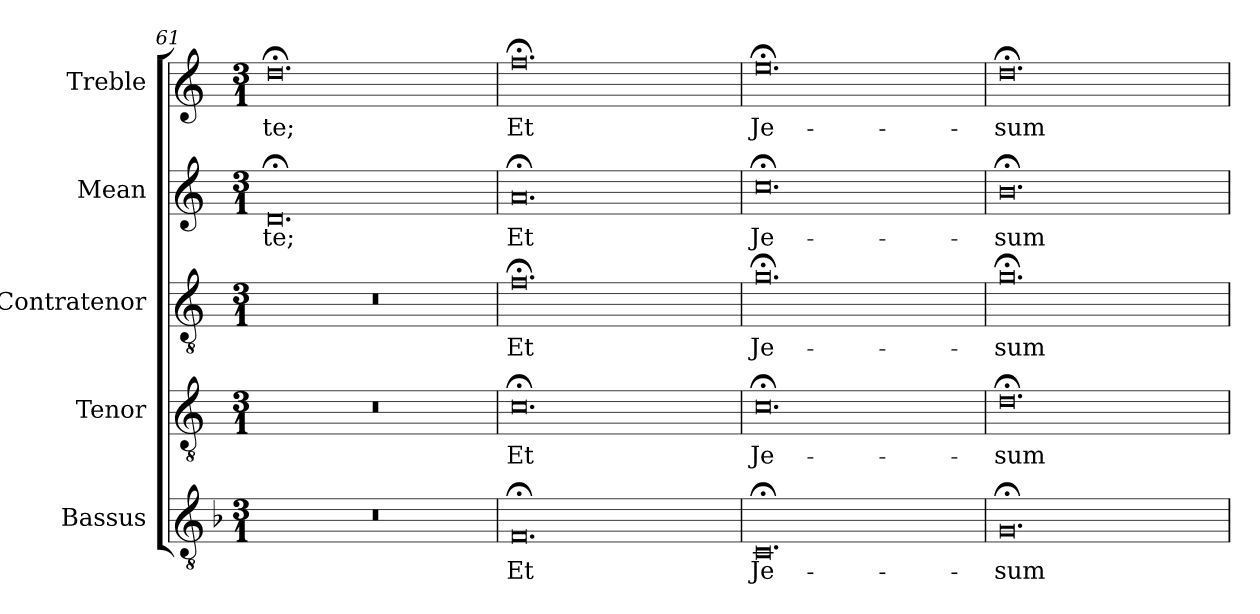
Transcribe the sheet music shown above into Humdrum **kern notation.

**kern	**text	**kern	**text	**kern	**text	**kern	**text	**kern	**text
*part5	*part5	*part4	*part4	*part3	*part3	*part2	*part2	*part1	*part1
*staff5	*staff5	*staff4	*staff4	*staff3	*staff3	*staff2	*staff2	*staff1	*staff1
*I"Bassus	*	*I"Tenor	*	*I"Contratenor	*	*I"Mean	*	*I"Treble	*
*I'B.	*	*I'T.	*	*I'Ct.	*	*I'M.	*	*I'Tr.	*
*clefGv2	*	*clefGv2	*	*clefGv2	*	*clefG2	*	*clefG2	*
*ITrd7c12	*	*ITrd7c12	*	*ITrd7c12	*	*	*	*	*
*k[b-]	*	*k[]	*	*k[]	*	*k[]	*	*k[]	*
*F:	*	*	*	*C:	*	*C:	*	*C:	*
*M3/1	*	*M3/1	*	*M3/1	*	*M3/1	*	*M3/1	*
=61	=61	=61	=61	=61	=61	=61	=61	=61	=61
!LO:N:vis=1	!	!LO:N:vis=1	!	!LO:N:vis=1	!	!	!	!	!
!	!	!	!	!	!	!	!LO:LY:b:color=#000000	!	!
!	!	!	!	!	!	!	!	!	!LO:LY:b:color=#000000
0.r	.	0.r	.	0.r	.	0.d;i	-te;	0.dd;i	-te;
!!LO:LB:g=z
=62	=62	=62	=62	=62	=62	=62	=62	=62	=62
!	!LO:LY:b:color=#000000	!	!	!	!	!	!	!	!
!	!	!	!LO:LY:b:color=#000000	!	!	!	!	!	!
!	!	!	!	!	!LO:LY:b:color=#000000	!	!	!	!
!	!	!	!	!	!	!	!LO:LY:b:color=#000000	!	!
!	!	!	!	!	!	!	!	!	!LO:LY:b:color=#000000
0.FF;i	Et	0.C;i	Et	0.F;i	Et	0.a;i	Et	0.ff;i	Et
=63	=63	=63	=63	=63	=63	=63	=63	=63	=63
!	!LO:LY:b:color=#000000	!	!	!	!	!	!	!	!
!	!	!	!LO:LY:b:color=#000000	!	!	!	!	!	!
!	!	!	!	!	!LO:LY:b:color=#000000	!	!	!	!
!	!	!	!	!	!	!	!LO:LY:b:color=#000000	!	!
!	!	!	!	!	!	!	!	!	!LO:LY:b:color=#000000
0.CC;i	Je-	0.C;i	Je-	0.G;i	Je-	0.cc;i	Je-	0.ee;i	Je-
=64	=64	=64	=64	=64	=64	=64	=64	=64	=64
!	!LO:LY:b:color=#000000	!	!	!	!	!	!	!	!
!	!	!	!LO:LY:b:color=#000000	!	!	!	!	!	!
!	!	!	!	!	!LO:LY:b:color=#000000	!	!	!	!
!	!	!	!	!	!	!	!LO:LY:b:color=#000000	!	!
!	!	!	!	!	!	!	!	!	!LO:LY:b:color=#000000
0.GG;i	-sum	0.D;i	-sum	0.G;i	-sum	0.b;i	-sum	0.dd;i	-sum
=	=	=	=	=	=	=	=	=	=
*-	*-	*-	*-	*-	*-	*-	*-	*-	*-
